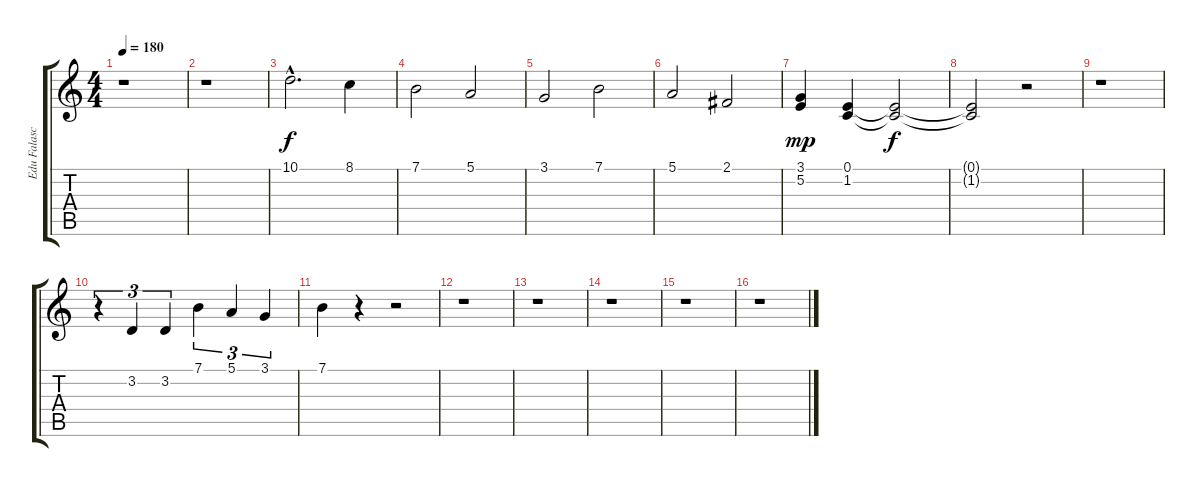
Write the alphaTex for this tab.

\track ("Edu Falaschi" "Edu Falasc") {instrument clarinet}
\staff {score tabs}
\tuning (E4 B3 G3 D3 A2 E2) {hide}
\ts (4 4)
\tempo 180
\clef g2
\ks c
r.1{dy f} |
r.1 |
10.1{hac}.2{d} 8.1.4 |
7.1.2 5.1.2 |
3.1.2 7.1.2 |
5.1.2 2.1.2 |
(3.1 5.2).4{dy mp} (0.1 1.2).4 (0.1{t} 1.2{t}).2{dy f} |
(0.1{t} 1.2{t}).2 r.2 |
r.1 |
r.4{tu (3 2)} 3.2.4{tu (3 2)} 3.2.4{tu (3 2)} 7.1.4{tu (3 2)} 5.1.4{tu (3 2)} 3.1.4{tu (3 2)} |
7.1.4 r.4 r.2 |
r.1 |
r.1 |
r.1 |
r.1 |
r.1
